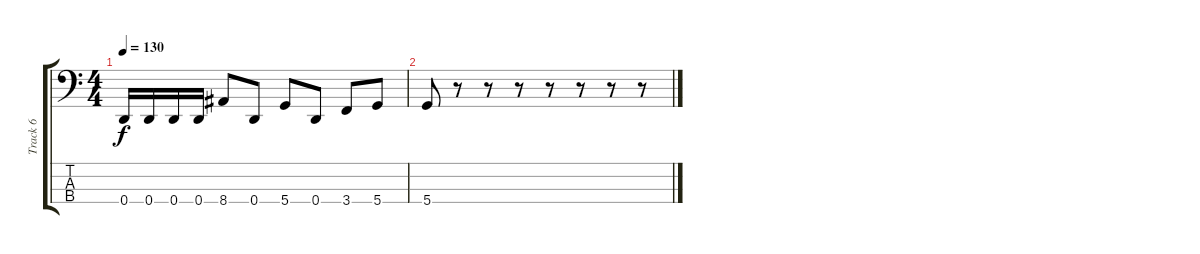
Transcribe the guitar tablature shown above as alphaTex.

\track ("Track 6" "Track 6") {instrument electricbassfinger}
\staff {score tabs}
\tuning (G2 D2 A1 D1) {hide}
\ts (4 4)
\tempo 130
\clef f4
\ks c
0.4.16{dy f} 0.4.16 0.4.16 0.4.16 8.4.8 0.4.8 5.4.8 0.4.8 3.4.8 5.4.8 |
5.4.8 r.8 r.8 r.8 r.8 r.8 r.8 r.8
